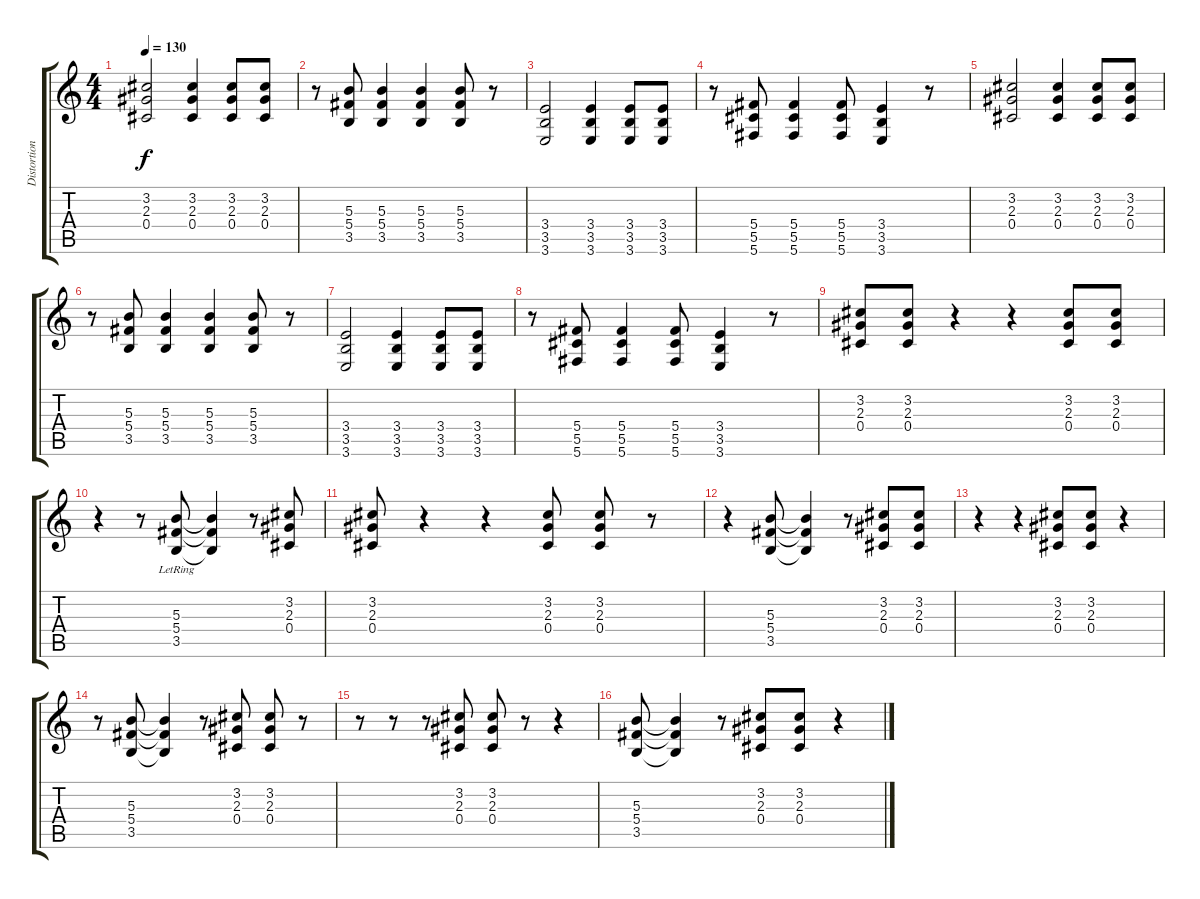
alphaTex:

\track ("Distortion Guitar" "Distortion") {instrument distortionguitar}
\staff {score tabs}
\tuning (Eb4 Bb3 Gb3 Db3 Ab2 Db2) {hide}
\ts (4 4)
\tempo 130
\clef g2
\ks c
(3.2 2.3 0.4).2{dy f} (3.2 2.3 0.4).4 (3.2 2.3 0.4).8 (3.2 2.3 0.4).8 |
r.8 (5.3 5.4 3.5).8 (5.3 5.4 3.5).4 (5.3 5.4 3.5).4 (5.3 5.4 3.5).8 r.8 |
(3.4 3.5 3.6).2 (3.4 3.5 3.6).4 (3.4 3.5 3.6).8 (3.4 3.5 3.6).8 |
r.8 (5.4 5.5 5.6).8 (5.4 5.5 5.6).4 (5.4 5.5 5.6).8 (3.4 3.5 3.6).4 r.8 |
(3.2 2.3 0.4).2 (3.2 2.3 0.4).4 (3.2 2.3 0.4).8 (3.2 2.3 0.4).8 |
r.8 (5.3 5.4 3.5).8 (5.3 5.4 3.5).4 (5.3 5.4 3.5).4 (5.3 5.4 3.5).8 r.8 |
(3.4 3.5 3.6).2 (3.4 3.5 3.6).4 (3.4 3.5 3.6).8 (3.4 3.5 3.6).8 |
r.8 (5.4 5.5 5.6).8 (5.4 5.5 5.6).4 (5.4 5.5 5.6).8 (3.4 3.5 3.6).4 r.8 |
(3.2 2.3 0.4).8 (3.2 2.3 0.4).8 r.4 r.4 (3.2 2.3 0.4).8 (3.2 2.3 0.4).8 |
r.4 r.8 (5.3{lr} 5.4 3.5).8 (5.3{t} 5.4{t} 3.5{t}).4 r.8 (3.2 2.3 0.4).8 |
(3.2 2.3 0.4).8 r.4 r.4 (3.2 2.3 0.4).8 (3.2 2.3 0.4).8 r.8 |
r.4 (5.3 5.4 3.5).8 (5.3{t} 5.4{t} 3.5{t}).4 r.8 (3.2 2.3 0.4).8 (3.2 2.3 0.4).8 |
r.4 r.4 (3.2 2.3 0.4).8 (3.2 2.3 0.4).8 r.4 |
r.8 (5.3 5.4 3.5).8 (5.3{t} 5.4{t} 3.5{t}).4 r.8 (3.2 2.3 0.4).8 (3.2 2.3 0.4).8 r.8 |
r.8 r.8 r.8 (3.2 2.3 0.4).8 (3.2 2.3 0.4).8 r.8 r.4 |
(5.3 5.4 3.5).8 (5.3{t} 5.4{t} 3.5{t}).4 r.8 (3.2 2.3 0.4).8 (3.2 2.3 0.4).8 r.4
